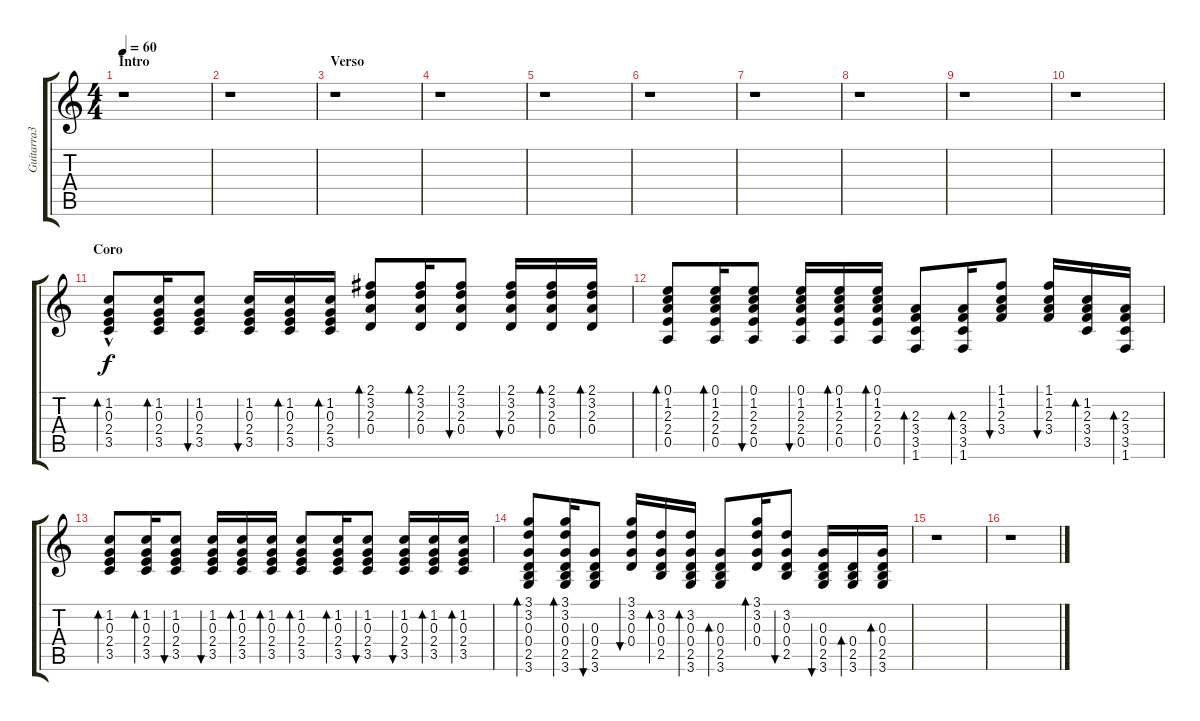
\track ("Guitarra3" "Guitarra3") {instrument acousticguitarnylon}
\staff {score tabs}
\tuning (E4 B3 G3 D3 A2 E2) {hide}
\ts (4 4)
\section ("" "Intro")
\tempo 60
\clef g2
\ks c
r.1{dy f instrument acousticguitarnylon} |
r.1 |
\section ("" "Verso")
r.1 |
r.1 |
r.1 |
r.1 |
r.1 |
r.1 |
r.1 |
r.1 |
\section ("" "Coro")
(1.2 0.3 2.4 3.5{hac}).8{bd 30} (1.2 0.3 2.4 3.5).16{bd 30} (1.2 0.3 2.4 3.5).8{bu 30} (1.2 0.3 2.4 3.5).16{bu 30} (1.2 0.3 2.4 3.5).16{bd 30} (1.2 0.3 2.4 3.5).16{bd 30} (2.1 3.2 2.3 0.4).8{bd 30} (2.1 3.2 2.3 0.4).16{bd 30} (2.1 3.2 2.3 0.4).8{bu 30} (2.1 3.2 2.3 0.4).16{bu 30} (2.1 3.2 2.3 0.4).16{bd 30} (2.1 3.2 2.3 0.4).16{bd 30} |
(0.1 1.2 2.3 2.4 0.5).8{bd 30} (0.1 1.2 2.3 2.4 0.5).16{bd 30} (0.1 1.2 2.3 2.4 0.5).8{bu 30} (0.1 1.2 2.3 2.4 0.5).16{bu 30} (0.1 1.2 2.3 2.4 0.5).16{bd 30} (0.1 1.2 2.3 2.4 0.5).16{bd 30} (2.3 3.4 3.5 1.6).8{bd 30} (2.3 3.4 3.5 1.6).16{bd 30} (1.1 1.2 2.3 3.4).8{bu 30} (1.1 1.2 2.3 3.4).16{bu 30} (1.2 2.3 3.4 3.5).16{bd 30} (2.3 3.4 3.5 1.6).16{bd 30} |
(1.2 0.3 2.4 3.5).8{bd 30} (1.2 0.3 2.4 3.5).16{bd 30} (1.2 0.3 2.4 3.5).8{bu 30} (1.2 0.3 2.4 3.5).16{bu 30} (1.2 0.3 2.4 3.5).16{bd 30} (1.2 0.3 2.4 3.5).16{bd 30} (1.2 0.3 2.4 3.5).8{bd 30} (1.2 0.3 2.4 3.5).16{bd 30} (1.2 0.3 2.4 3.5).8{bu 30} (1.2 0.3 2.4 3.5).16{bu 30} (1.2 0.3 2.4 3.5).16{bd 30} (1.2 0.3 2.4 3.5).16{bd 30} |
(3.1 3.2 0.3 0.4 2.5 3.6).8{bd 30} (3.1 3.2 0.3 0.4 2.5 3.6).16{bd 30} (0.3 0.4 2.5 3.6).8{bu 30} (3.1 3.2 0.3 0.4).16{bu 30} (3.2 0.3 0.4 2.5).16{bd 30} (3.2 0.3 0.4 2.5 3.6).16{bd 30} (0.3 0.4 2.5 3.6).8{bd 30} (3.1 3.2 0.3 0.4).16{bd 30} (3.2 0.3 0.4 2.5).8{bu 30} (0.3 0.4 2.5 3.6).16{bu 30} (0.4 2.5 3.6).16{bd 30} (0.3 0.4 2.5 3.6).16{bd 30} |
r.1 |
r.1
